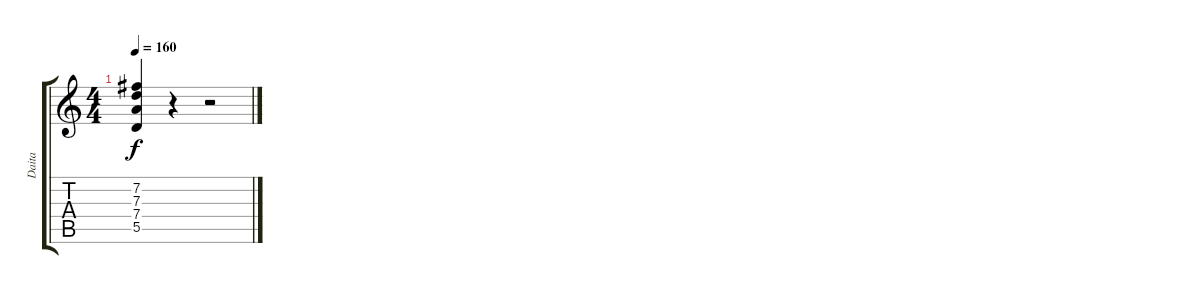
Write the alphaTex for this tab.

\track ("Daita" "Daita") {instrument distortionguitar}
\staff {score tabs}
\tuning (E4 B3 G3 D3 A2 E2) {hide}
\ts (4 4)
\tempo 160
\clef g2
\ks c
(7.2{t} 7.3{t} 7.4{t} 5.5{t}).4{dy f} r.4 r.2
